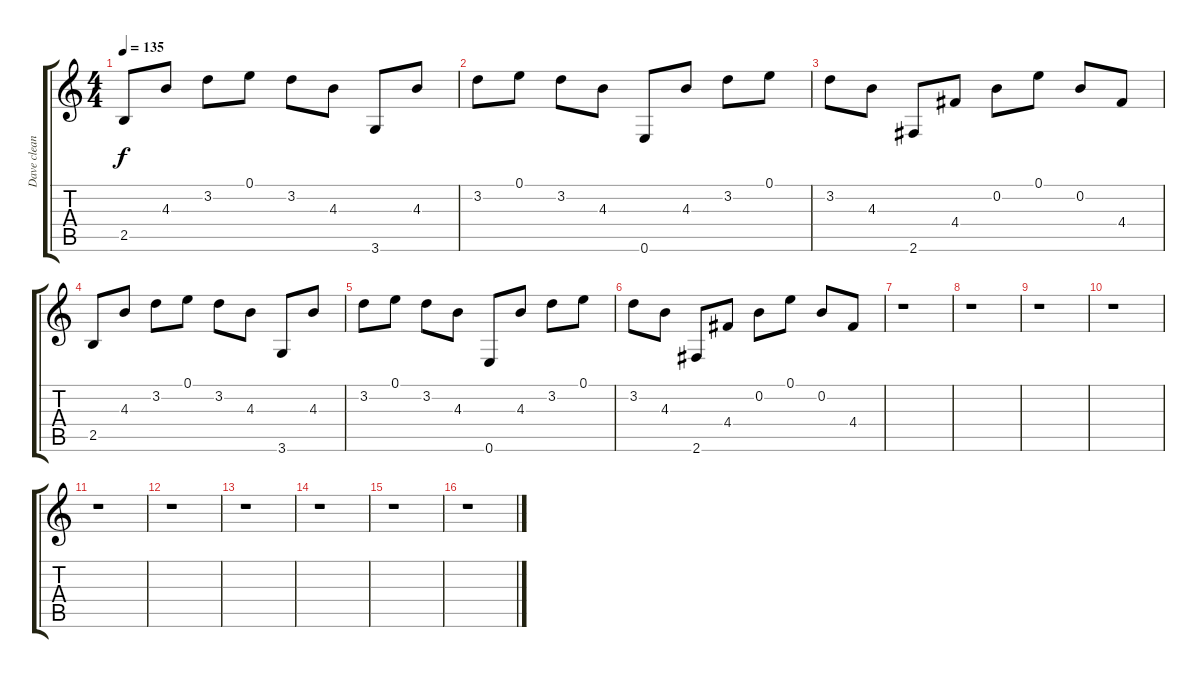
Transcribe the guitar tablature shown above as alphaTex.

\track ("Dave clean" "Dave clean") {instrument electricguitarclean}
\staff {score tabs}
\tuning (E4 B3 G3 D3 A2 E2) {hide}
\ts (4 4)
\tempo 135
\clef g2
\ks c
2.5.8{dy f} 4.3.8 3.2.8 0.1.8 3.2.8 4.3.8 3.6.8 4.3.8 |
3.2.8 0.1.8 3.2.8 4.3.8 0.6.8 4.3.8 3.2.8 0.1.8 |
3.2.8 4.3.8 2.6.8 4.4.8 0.2.8 0.1.8 0.2.8 4.4.8 |
2.5.8 4.3.8 3.2.8 0.1.8 3.2.8 4.3.8 3.6.8 4.3.8 |
3.2.8 0.1.8 3.2.8 4.3.8 0.6.8 4.3.8 3.2.8 0.1.8 |
3.2.8 4.3.8 2.6.8 4.4.8 0.2.8 0.1.8 0.2.8 4.4.8 |
r.1{volume 15} |
r.1 |
r.1 |
r.1 |
r.1 |
r.1 |
r.1 |
r.1 |
r.1 |
r.1
